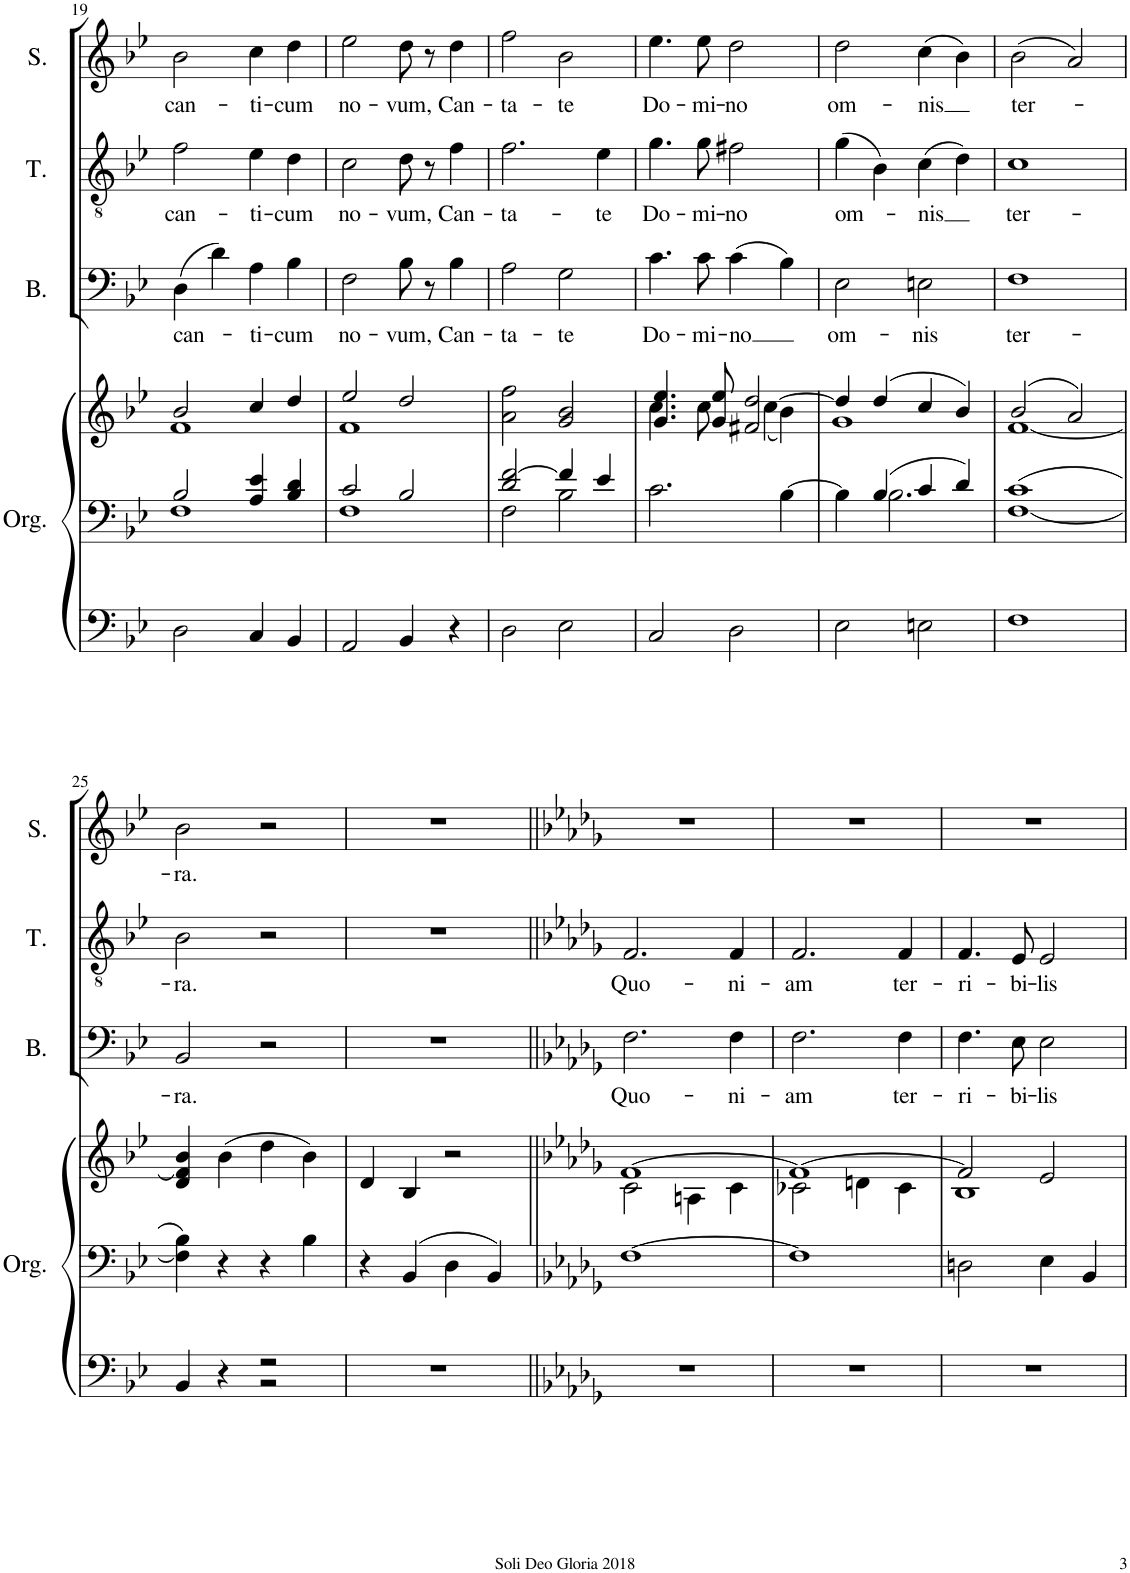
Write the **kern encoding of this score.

**kern	**kern	**kern	**kern	**text	**kern	**text	**kern	**text
*part4	*part4	*part4	*part3	*part3	*part2	*part2	*part1	*part1
*staff6	*staff5	*staff4	*staff3	*staff3	*staff2	*staff2	*staff1	*staff1
*I"Orgue	*	*	*I"Basse	*	*I"Ténor	*	*I"Soprano	*
*I'Org.	*	*	*I'B.	*	*I'T.	*	*I'S.	*
!!LO:PB:g=z
*clefF4	*clefF4	*clefG2	*clefF4	*	*clefGv2	*	*clefG2	*
*k[b-e-]	*k[b-e-]	*k[b-e-]	*k[b-e-]	*	*k[b-e-]	*	*k[b-e-]	*
*M4/4	*M4/4	*M4/4	*M4/4	*	*M4/4	*	*M4/4	*
*met(c)	*met(c)	*met(c)	*met(c)	*	*met(c)	*	*met(c)	*
=19	=19	=19	=19	=19	=19	=19	=19	=19
*	*^	*^	*	*	*	*	*	*
!	!	!	!	!	!	!LO:LY:b	!	!LO:LY:b	!	!LO:LY:b
2D\	2B-/	1F	2b-/	1f	(4D\	can-	2f\	can-	2b-\	can-
.	.	.	.	.	4d\)	.	.	.	.	.
!	!	!	!	!	!	!LO:LY:b	!	!LO:LY:b	!	!LO:LY:b
4C/	4A/ 4e-/	.	4cc/	.	4A\	-ti-	4e-\	-ti-	4cc\	-ti-
!	!	!	!	!	!	!LO:LY:b	!	!LO:LY:b	!	!LO:LY:b
4BB-/	4B-/ 4d/	.	4dd/	.	4B-\	-cum	4d\	-cum	4dd\	-cum
=20	=20	=20	=20	=20	=20	=20	=20	=20	=20	=20
!	!	!	!	!	!	!LO:LY:b	!	!LO:LY:b	!	!LO:LY:b
2AA/	2c/	1F	2ee-/	1f	2F\	no-	2c\	no-	2ee-\	no-
!	!	!	!	!	!	!LO:LY:b	!	!LO:LY:b	!	!LO:LY:b
4BB-/	2B-/	.	2dd/	.	8B-\	-vum,	8d\	-vum,	8dd\	-vum,
.	.	.	.	.	8r	.	8r	.	8r	.
!	!	!	!	!	!	!LO:LY:b	!	!LO:LY:b	!	!LO:LY:b
4r	.	.	.	.	4B-\	Can-	4f\	Can-	4dd\	Can-
*	*	*	*v	*v	*	*	*	*	*	*
=21	=21	=21	=21	=21	=21	=21	=21	=21	=21
!	!	!	!	!	!LO:LY:b	!	!LO:LY:b	!	!LO:LY:b
2D\	2d/ [2f/	2F\	2a\ 2ff\	2A\	-ta-	2.f\	-ta-	2ff\	-ta-
!	!	!	!	!	!LO:LY:b	!	!	!	!LO:LY:b
2E-\	4f/]	2B-\	2g/ 2b-/	2G\	-te	.	.	2b-\	-te
!	!	!	!	!	!	!	!LO:LY:b	!	!
.	4e-/	.	.	.	.	4e-\	-te	.	.
*	*v	*v	*	*	*	*	*	*	*
=22	=22	=22	=22	=22	=22	=22	=22	=22
*	*	*^	*	*	*	*	*	*
!	!	!	!	!	!LO:LY:b	!	!LO:LY:b	!	!LO:LY:b
2C/	2.c\	4.g/ 4.ee-/	4.cc\	4.c\	Do-	4.g\	Do-	4.ee-\	Do-
!	!	!	!	!	!LO:LY:b	!	!LO:LY:b	!	!LO:LY:b
.	.	8g/ 8ee-/	8cc\	8c\	-mi-	8g\	-mi-	8ee-\	-mi-
!	!	!	!	!	!LO:LY:b	!	!LO:LY:b	!	!LO:LY:b
2D\	.	2f#X/ [2dd/	(4cc\	(4c\	-no	2f#X\	-no	2dd\	-no
.	[4B-\	.	4b-\)	4B-\)	.	.	.	.	.
=23	=23	=23	=23	=23	=23	=23	=23	=23	=23
*	*^	*	*	*	*	*	*	*	*
!	!	!	!	!	!	!LO:LY:b	!	!LO:LY:b	!	!LO:LY:b
2E-\	4B-\]	4ryy	4dd/]	1g	2E-\	om-	(4g\	om-	2dd\	om-
.	4B-/	2.B-\	(4dd/	.	.	.	4B-\)	.	.	.
!	!	!	!	!	!	!LO:LY:b	!	!LO:LY:b	!	!LO:LY:b
2En\	4c/	.	4cc/	.	2En\	-nis	(4c\	-nis	(4cc\	-nis
.	4d/	.	4b-/)	.	.	.	4d\)	.	4b-\)	.
*	*v	*v	*	*	*	*	*	*	*	*
=24	=24	=24	=24	=24	=24	=24	=24	=24	=24
!	!	!	!	!	!LO:LY:b	!	!LO:LY:b	!	!LO:LY:b
1F	[1F 1c	(2b-/	[1f	1F	ter-	1c	ter-	(2b-\	ter-
.	.	2a/)	.	.	.	.	.	2a/)	.
*	*	*v	*v	*	*	*	*	*	*
!!LO:LB:g=z
=25	=25	=25	=25	=25	=25	=25	=25	=25
*^	*	*	*	*	*	*	*	*
!	!	!	!	!	!LO:LY:b	!	!LO:LY:b	!	!LO:LY:b
2ryy	4BB-/	4F\] 4B-\	4d/ 4f/] 4b-/	2BB-/	-ra.	2B-\	-ra.	2b-\	-ra.
.	4r	4r	(4b-\	.	.	.	.	.	.
2r	2r	4r	4dd\	2r	.	2r	.	2r	.
.	.	4B-\	4b-\)	.	.	.	.	.	.
*v	*v	*	*	*	*	*	*	*	*
=26	=26	=26	=26	=26	=26	=26	=26	=26
1r	4r	4d/	1r	.	1r	.	1r	.
.	4BB-/	4B-/	.	.	.	.	.	.
.	4D\	2r	.	.	.	.	.	.
.	4BB-/	.	.	.	.	.	.	.
=27||	=27||	=27||	=27||	=27||	=27||	=27||	=27||	=27||
*k[b-e-a-d-g-]	*k[b-e-a-d-g-]	*k[b-e-a-d-g-]	*k[b-e-a-d-g-]	*	*k[b-e-a-d-g-]	*	*k[b-e-a-d-g-]	*
*	*	*^	*	*	*	*	*	*
!	!	!	!	!	!LO:LY:b	!	!LO:LY:b	!	!
1r	[1F	[1f	2c\	2.F\	Quo-	2.F/	Quo-	1r	.
.	.	.	4An\	.	.	.	.	.	.
!	!	!	!	!	!LO:LY:b	!	!LO:LY:b	!	!
.	.	.	4c\	4F\	-ni-	4F/	-ni-	.	.
=28	=28	=28	=28	=28	=28	=28	=28	=28	=28
!	!	!	!	!	!LO:LY:b	!	!LO:LY:b	!	!
1r	1F]	1f_	2c-X\	2.F\	-am	2.F/	-am	1r	.
.	.	.	4dn\	.	.	.	.	.	.
!	!	!	!	!	!LO:LY:b	!	!LO:LY:b	!	!
.	.	.	4c-\	4F\	ter-	4F/	ter-	.	.
=29	=29	=29	=29	=29	=29	=29	=29	=29	=29
!	!	!	!	!	!LO:LY:b	!	!LO:LY:b	!	!
1r	2Dn\	2f/]	1B-	4.F\	-ri-	4.F/	-ri-	1r	.
!	!	!	!	!	!LO:LY:b	!	!LO:LY:b	!	!
.	.	.	.	8E-\	-bi-	8E-/	-bi-	.	.
!	!	!	!	!	!LO:LY:b	!	!LO:LY:b	!	!
.	4E-\	2e-/	.	2E-\	-lis	2E-/	-lis	.	.
.	4BB-/	.	.	.	.	.	.	.	.
*	*	*v	*v	*	*	*	*	*	*
=	=	=	=	=	=	=	=	=
*-	*-	*-	*-	*-	*-	*-	*-	*-
